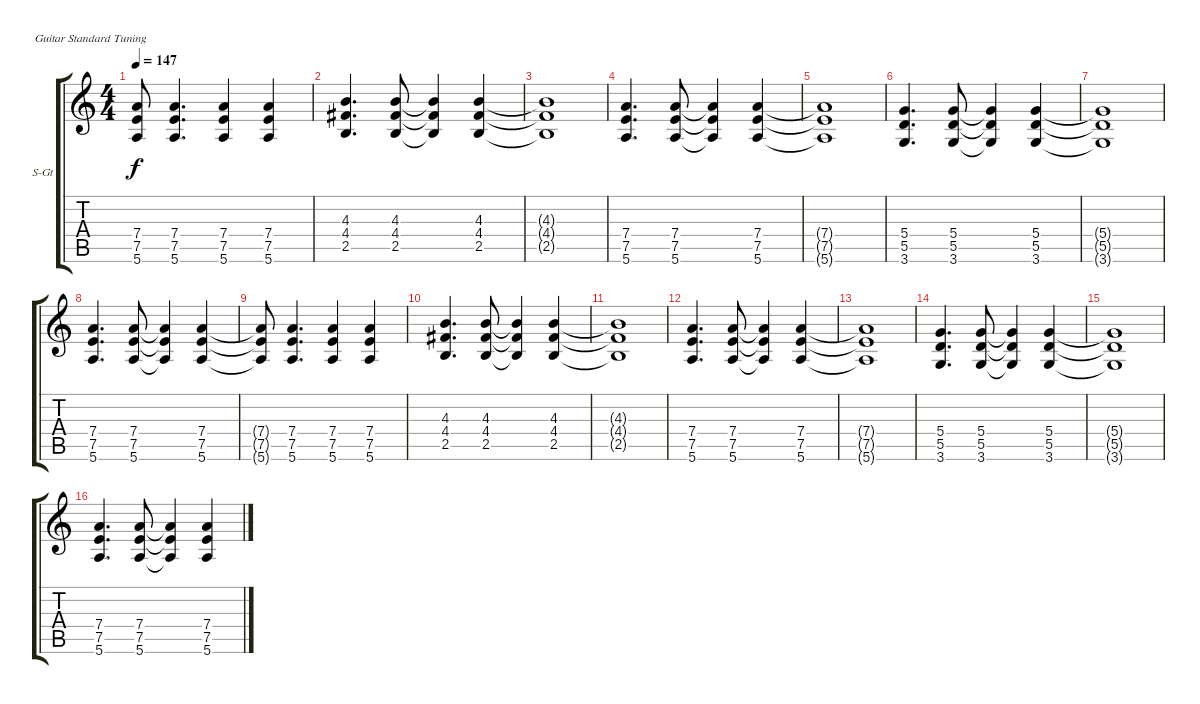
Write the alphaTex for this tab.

\defaultSystemsLayout 4
\bracketExtendMode groupsimilarinstruments
\firstSystemTrackNameOrientation horizontal
\otherSystemsTrackNameOrientation horizontal
\track ("Steel Guitar" "S-Gt") {instrument acousticguitarsteel}
\staff {score tabs}
\tuning (E4 B3 G3 D3 A2 E2)
\ts (4 4)
\tempo 147
\clef g2
\ks c
(7.4{t} 7.5{t} 5.6{t}).8{dy f} (7.4 7.5 5.6).4{d} (7.4 7.5 5.6).4 (7.4 7.5 5.6).4 |
(4.3 4.4 2.5).4{d} (4.3 4.4 2.5).8 (4.3{t} 4.4{t} 2.5{t}).4 (4.3 4.4 2.5).4 |
(4.3{t} 4.4{t} 2.5{t}).1 |
(7.4 7.5 5.6).4{d} (7.4 7.5 5.6).8 (7.4{t} 7.5{t} 5.6{t}).4 (7.4 7.5 5.6).4 |
(7.4{t} 7.5{t} 5.6{t}).1 |
(5.4 5.5 3.6).4{d} (5.4 5.5 3.6).8 (5.4{t} 5.5{t} 3.6{t}).4 (5.4 5.5 3.6).4 |
(5.4{t} 5.5{t} 3.6{t}).1 |
(7.4 7.5 5.6).4{d} (7.4 7.5 5.6).8 (7.4{t} 7.5{t} 5.6{t}).4 (7.4 7.5 5.6).4 |
(7.4{t} 7.5{t} 5.6{t}).8 (7.4 7.5 5.6).4{d} (7.4 7.5 5.6).4 (7.4 7.5 5.6).4 |
(4.3 4.4 2.5).4{d} (4.3 4.4 2.5).8 (4.3{t} 4.4{t} 2.5{t}).4 (4.3 4.4 2.5).4 |
(4.3{t} 4.4{t} 2.5{t}).1 |
(7.4 7.5 5.6).4{d} (7.4 7.5 5.6).8 (7.4{t} 7.5{t} 5.6{t}).4 (7.4 7.5 5.6).4 |
(7.4{t} 7.5{t} 5.6{t}).1 |
(5.4 5.5 3.6).4{d} (5.4 5.5 3.6).8 (5.4{t} 5.5{t} 3.6{t}).4 (5.4 5.5 3.6).4 |
(5.4{t} 5.5{t} 3.6{t}).1 |
(7.4 7.5 5.6).4{d} (7.4 7.5 5.6).8 (7.4{t} 7.5{t} 5.6{t}).4 (7.4 7.5 5.6).4
